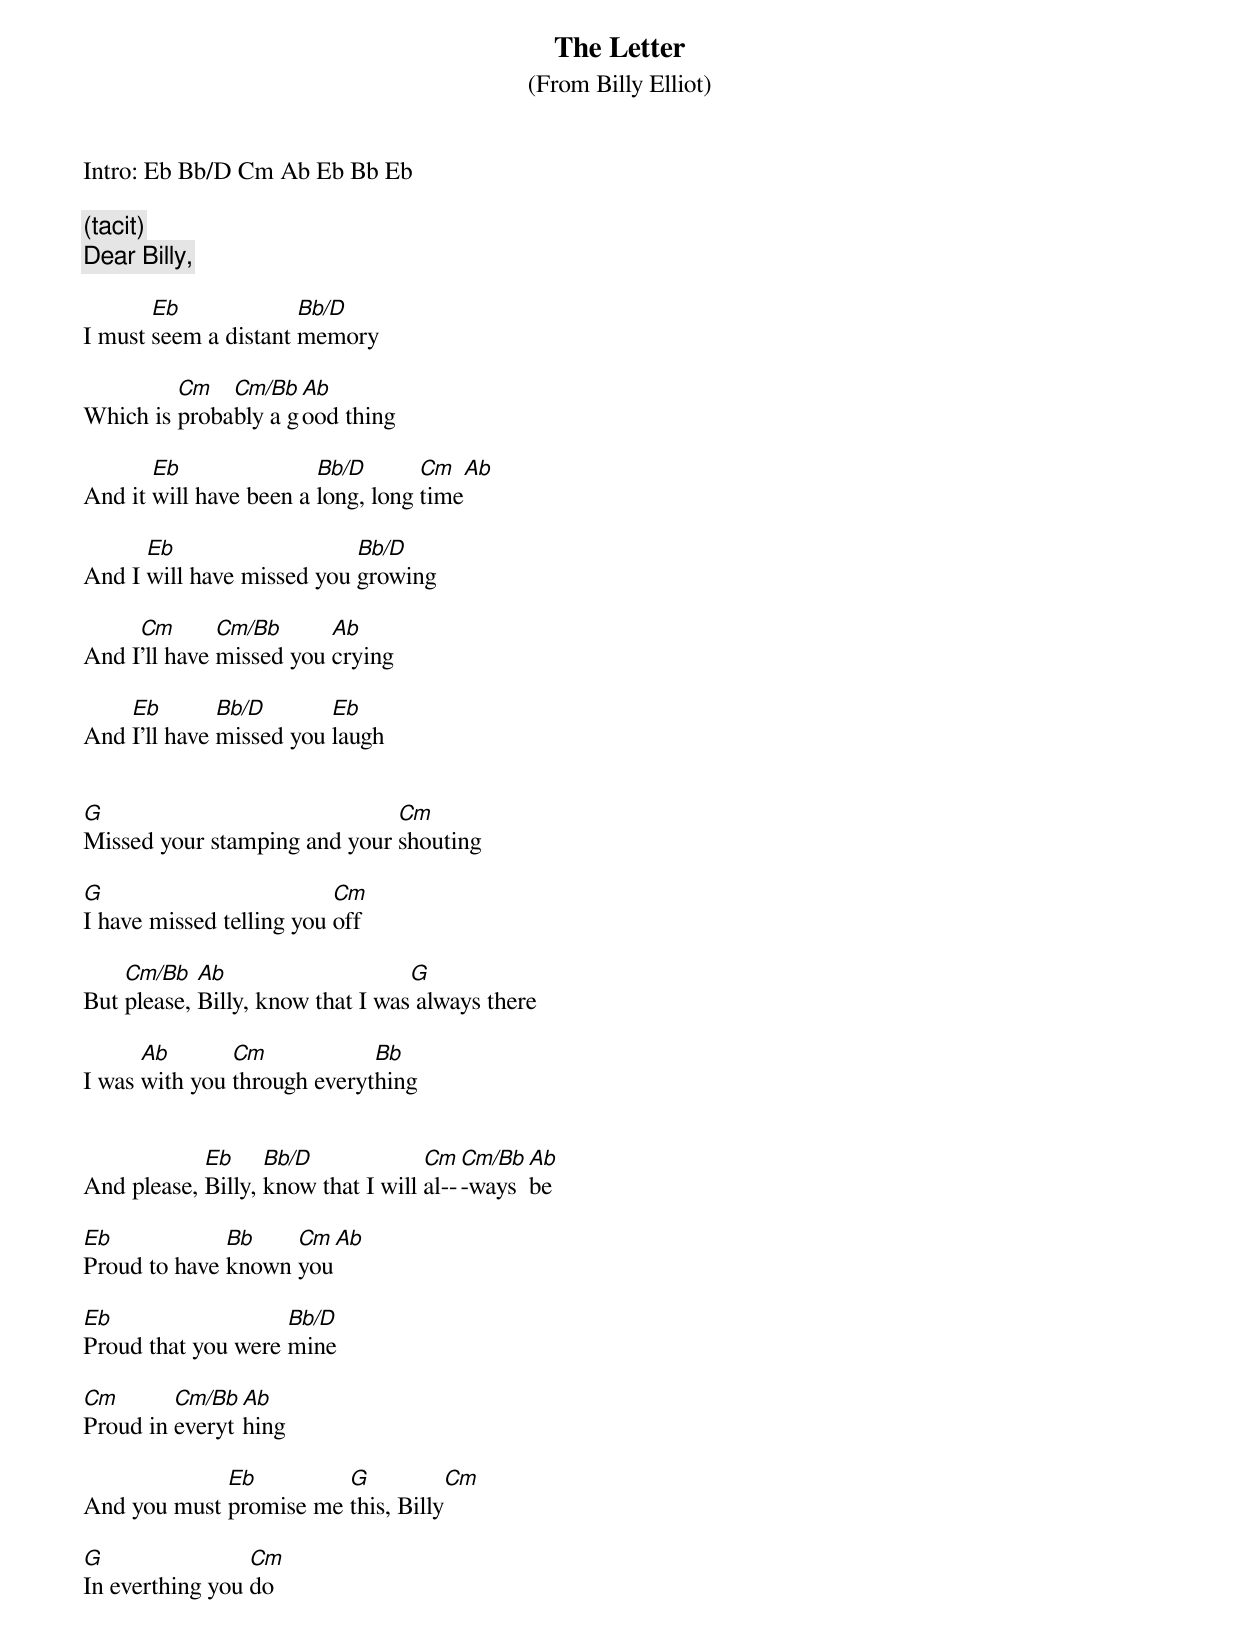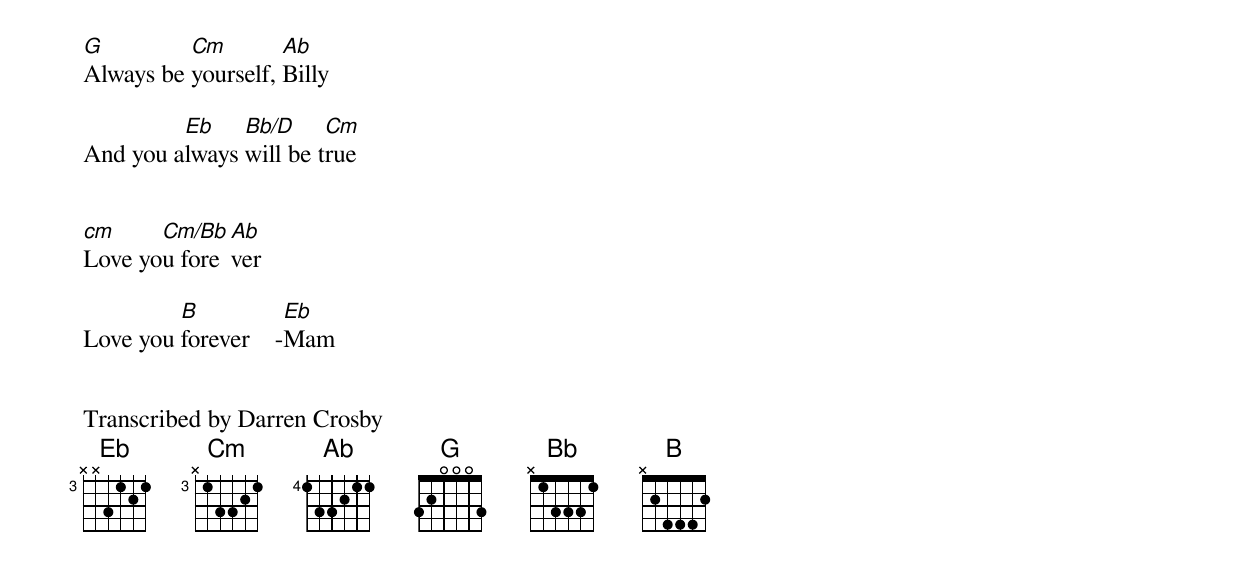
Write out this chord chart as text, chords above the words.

The Letter
(From Billy Elliot)

Intro: Eb Bb/D Cm Ab Eb Bb Eb

(tacit)
Dear Billy,

       Eb             Bb/D
I must seem a distant memory

         Cm   Cm/Bb  Ab
Which is probably a good thing

       Eb               Bb/D       Cm   Ab
And it will have been a long, long time

      Eb                   Bb/D
And I will have missed you growing

     Cm       Cm/Bb      Ab
And I'll have missed you crying

    Eb        Bb/D       Eb
And I'll have missed you laugh


G                             Cm
Missed your stamping and your shouting

G                         Cm
I have missed telling you off

    Cm/Bb   Ab                    G
But please, Billy, know that I was always there

      Ab       Cm            Bb
I was with you through everything


            Eb     Bb/D             Cm  Cm/Bb Ab
And please, Billy, know that I will al---ways be

Eb            Bb    Cm  Ab
Proud to have known you

Eb                  Bb/D
Proud that you were mine

Cm       Cm/Bb Ab
Proud in everything

             Eb         G           Cm
And you must promise me this, Billy

G                Cm
In everthing you do

G         Cm        Ab
Always be yourself, Billy

         Eb    Bb/D     Cm
And you always will be true


cm     Cm/Bb Ab
Love you forever

         B           Eb
Love you forever    -Mam


Transcribed by Darren Crosby
